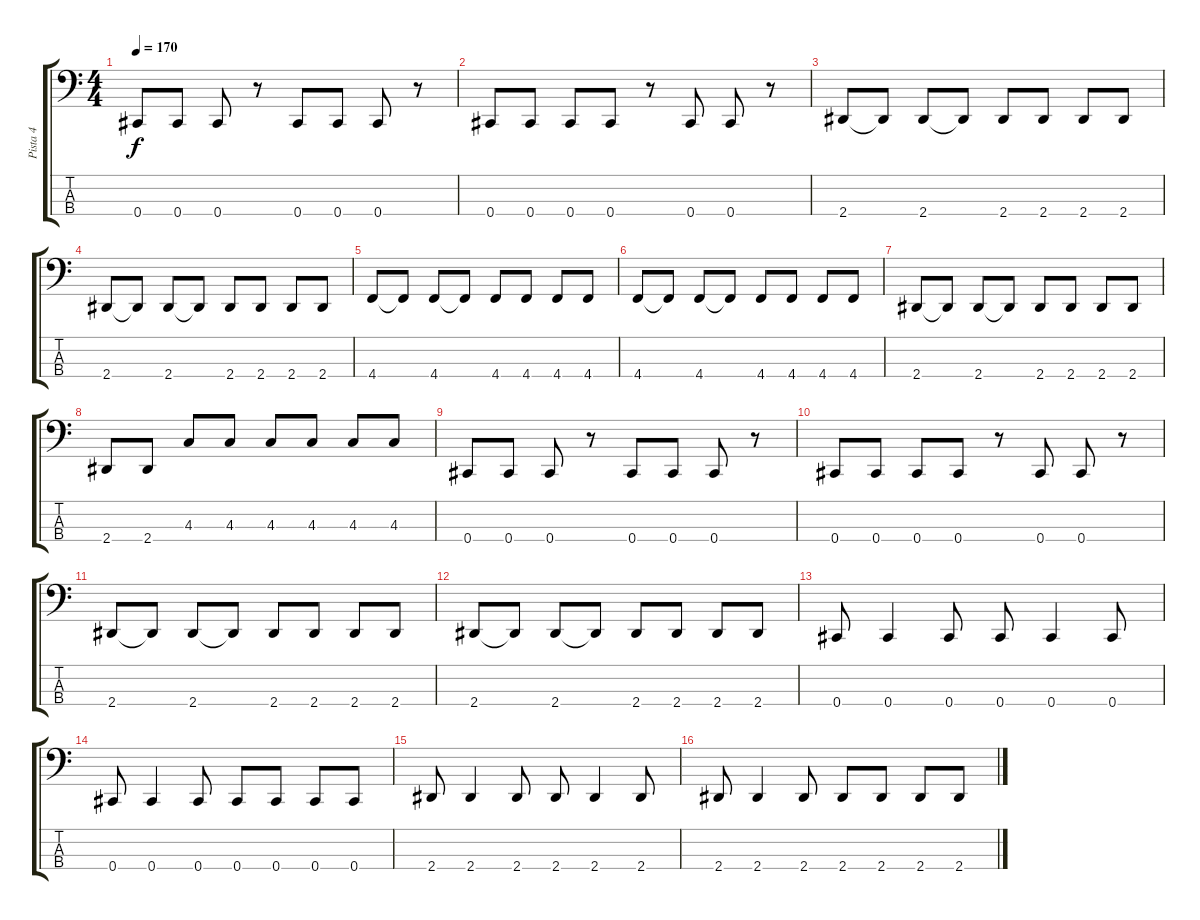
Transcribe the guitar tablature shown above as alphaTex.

\track ("Pista 4" "Pista 4") {instrument electricbasspick}
\staff {score tabs}
\tuning (Gb2 Db2 Ab1 Db1) {hide}
\ts (4 4)
\tempo 170
\clef f4
\ks c
0.4.8{dy f} 0.4.8 0.4.8 r.8 0.4.8 0.4.8 0.4.8 r.8 |
0.4.8 0.4.8 0.4.8 0.4.8 r.8 0.4.8 0.4.8 r.8 |
2.4.8 2.4{t}.8 2.4.8 2.4{t}.8 2.4.8 2.4.8 2.4.8 2.4.8 |
2.4.8 2.4{t}.8 2.4.8 2.4{t}.8 2.4.8 2.4.8 2.4.8 2.4.8 |
4.4.8 4.4{t}.8 4.4.8 4.4{t}.8 4.4.8 4.4.8 4.4.8 4.4.8 |
4.4.8 4.4{t}.8 4.4.8 4.4{t}.8 4.4.8 4.4.8 4.4.8 4.4.8 |
2.4.8 2.4{t}.8 2.4.8 2.4{t}.8 2.4.8 2.4.8 2.4.8 2.4.8 |
2.4.8 2.4.8 4.3.8 4.3.8 4.3.8 4.3.8 4.3.8 4.3.8 |
0.4.8 0.4.8 0.4.8 r.8 0.4.8 0.4.8 0.4.8 r.8 |
0.4.8 0.4.8 0.4.8 0.4.8 r.8 0.4.8 0.4.8 r.8 |
2.4.8 2.4{t}.8 2.4.8 2.4{t}.8 2.4.8 2.4.8 2.4.8 2.4.8 |
2.4.8 2.4{t}.8 2.4.8 2.4{t}.8 2.4.8 2.4.8 2.4.8 2.4.8 |
0.4.8 0.4.4 0.4.8 0.4.8 0.4.4 0.4.8 |
0.4.8 0.4.4 0.4.8 0.4.8 0.4.8 0.4.8 0.4.8 |
2.4.8 2.4.4 2.4.8 2.4.8 2.4.4 2.4.8 |
2.4.8 2.4.4 2.4.8 2.4.8 2.4.8 2.4.8 2.4.8
